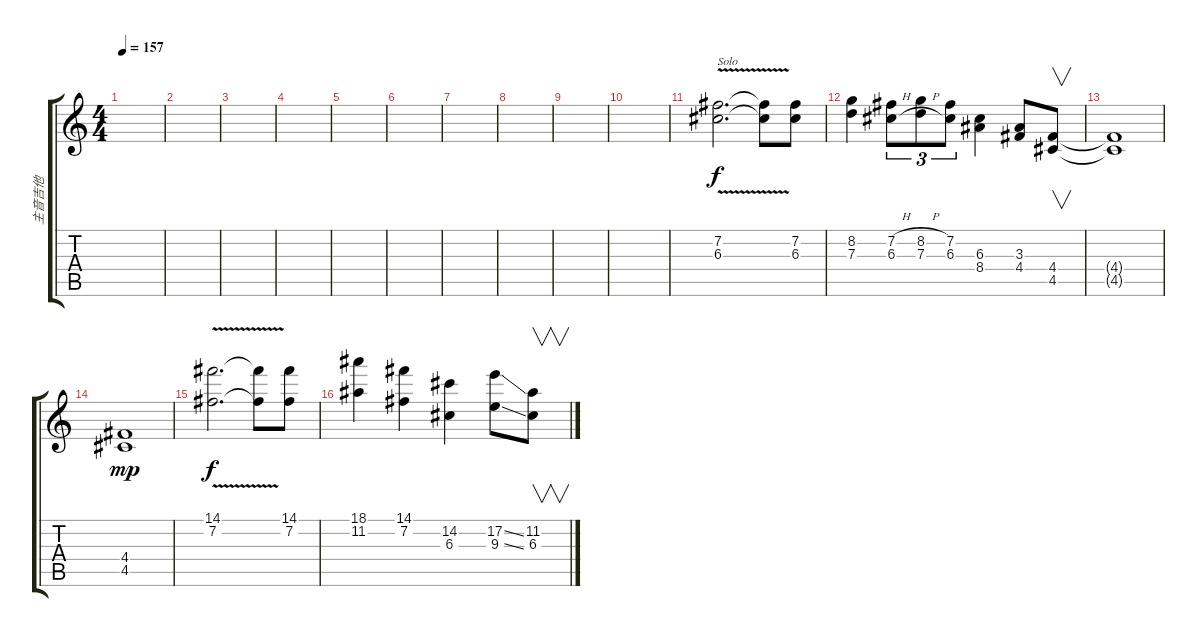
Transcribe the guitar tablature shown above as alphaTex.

\track ("主音吉他" "主音吉他") {instrument overdrivenguitar}
\staff {score tabs}
\tuning (E4 B3 G3 D3 A2 E2) {hide}
\ts (4 4)
\tempo 157
\clef g2
\ks c
|
|
|
|
|
|
|
|
|
|
(7.2{v} 6.3{v}).2{d txt "Solo"} (7.2{t} 6.3{t}).8 (7.2 6.3).8 |
(8.2 7.3).4 (7.2{h} 6.3{h}).8{tu (3 2)} (8.2{h} 7.3{h}).8{tu (3 2)} (7.2 6.3).8{tu (3 2)} (6.3 8.4).4 (3.3 4.4).8 (4.4 4.5).8{v} |
(4.4{t} 4.5{t}).1 |
(4.4 4.5).1{dy mp} |
(14.1{v} 7.2{v}).2{d dy f} (14.1{t} 7.2{t}).8 (14.1 7.2).8 |
(18.1 11.2).4 (14.1 7.2).4 (14.2 6.3).4 (17.2{ss} 9.3{ss}).8 (11.2 6.3).8{v}
